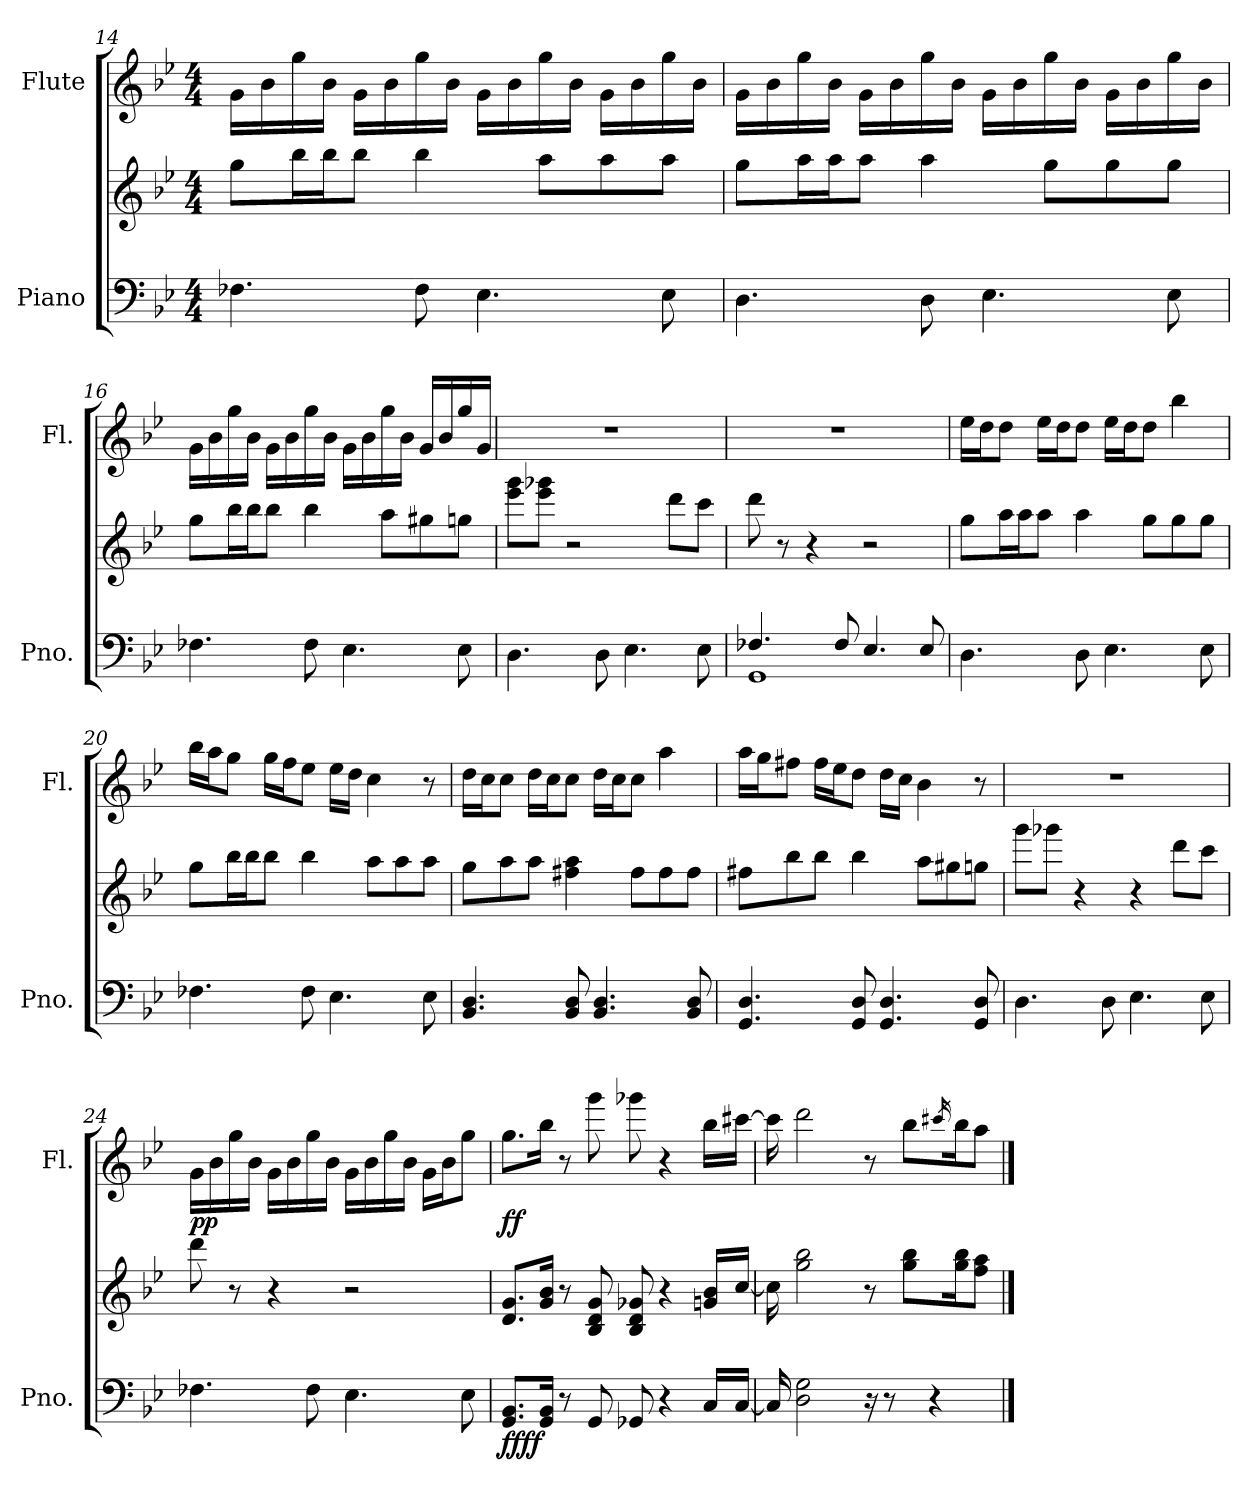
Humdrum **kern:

**kern	**kern	**dynam	**kern	**dynam
*part2	*part2	*part2	*part1	*part1
*staff3	*staff2	*staff2/3	*staff1	*staff1
*I"Piano	*	*	*I"Flute	*
*I'Pno.	*	*	*I'Fl.	*
*clefF4	*clefG2	*	*clefG2	*
*k[b-e-]	*k[b-e-]	*	*k[b-e-]	*
*B-:	*B-:	*	*B-:	*
*M4/4	*M4/4	*	*M4/4	*
=14	=14	=14	=14	=14
4.F-X\	8gg\L	.	16g\LL	.
.	.	.	16b-\	.
.	16bb-\L	.	16gg\	.
.	16bb-\J	.	16b-\JJ	.
.	8bb-\J	.	16g\LL	.
.	.	.	16b-\	.
8F-\	4bb-\	.	16gg\	.
.	.	.	16b-\JJ	.
4.E-\	.	.	16g\LL	.
.	.	.	16b-\	.
.	8aa\L	.	16gg\	.
.	.	.	16b-\JJ	.
.	8aa\	.	16g\LL	.
.	.	.	16b-\	.
8E-\	8aa\J	.	16gg\	.
.	.	.	16b-\JJ	.
!!LO:PB:g=z
=15	=15	=15	=15	=15
4.D\	8gg\L	.	16g\LL	.
.	.	.	16b-\	.
.	16aa\L	.	16gg\	.
.	16aa\J	.	16b-\JJ	.
.	8aa\J	.	16g\LL	.
.	.	.	16b-\	.
8D\	4aa\	.	16gg\	.
.	.	.	16b-\JJ	.
4.E-\	.	.	16g\LL	.
.	.	.	16b-\	.
.	8gg\L	.	16gg\	.
.	.	.	16b-\JJ	.
.	8gg\	.	16g\LL	.
.	.	.	16b-\	.
8E-\	8gg\J	.	16gg\	.
.	.	.	16b-\JJ	.
=16	=16	=16	=16	=16
4.F-X\	8gg\L	.	16g\LL	.
.	.	.	16b-\	.
.	16bb-\L	.	16gg\	.
.	16bb-\J	.	16b-\JJ	.
.	8bb-\J	.	16g\LL	.
.	.	.	16b-\	.
8F-\	4bb-\	.	16gg\	.
.	.	.	16b-\JJ	.
4.E-\	.	.	16g\LL	.
.	.	.	16b-\	.
.	8aa\L	.	16gg\	.
.	.	.	16b-\JJ	.
.	8gg#X\	.	16g/LL	.
.	.	.	16b-/	.
8E-\	8ggn\J	.	16gg/	.
.	.	.	16g/JJ	.
=17	=17	=17	=17	=17
4.D\	8eee-\ 8ggg\L	.	1r	.
.	8eee-\ 8ggg-X\J	.	.	.
.	2r	.	.	.
8D\	.	.	.	.
4.E-\	.	.	.	.
.	8ddd\L	.	.	.
8E-\	8ccc\J	.	.	.
!!LO:LB:g=z
=18	=18	=18	=18	=18
*^	*	*	*	*
4.F-X/	1GG	8ddd\	.	1r	.
.	.	8r	.	.	.
.	.	4r	.	.	.
8F-/	.	.	.	.	.
4.E-/	.	2r	.	.	.
8E-/	.	.	.	.	.
*v	*v	*	*	*	*
=19	=19	=19	=19	=19
4.D\	8gg\L	.	16ee-\LL	.
.	.	.	16dd\J	.
.	16aa\L	.	8dd\J	.
.	16aa\J	.	.	.
.	8aa\J	.	16ee-\LL	.
.	.	.	16dd\J	.
8D\	4aa\	.	8dd\J	.
4.E-\	.	.	16ee-\LL	.
.	.	.	16dd\J	.
.	8gg\L	.	8dd\J	.
.	8gg\	.	4bb-\	.
8E-\	8gg\J	.	.	.
=20	=20	=20	=20	=20
4.F-X\	8gg\L	.	16bb-\LL	.
.	.	.	16aa\J	.
.	16bb-\L	.	8gg\J	.
.	16bb-\J	.	.	.
.	8bb-\J	.	16gg\LL	.
.	.	.	16ff\J	.
8F-\	4bb-\	.	8ee-\J	.
4.E-\	.	.	16ee-\LL	.
.	.	.	16dd\JJ	.
.	8aa\L	.	4cc\	.
.	8aa\	.	.	.
8E-\	8aa\J	.	8r	.
!!LO:LB:g=z
=21	=21	=21	=21	=21
4.BB-/ 4.D/	8gg\L	.	16dd\LL	.
.	.	.	16cc\J	.
.	8aa\	.	8cc\J	.
.	8aa\J	.	16dd\LL	.
.	.	.	16cc\J	.
8BB-/ 8D/	4ff#X\ 4aa\	.	8cc\J	.
4.BB-/ 4.D/	.	.	16dd\LL	.
.	.	.	16cc\J	.
.	8ff#\L	.	8cc\J	.
.	8ff#\	.	4aa\	.
8BB-/ 8D/	8ff#\J	.	.	.
=22	=22	=22	=22	=22
4.GG/ 4.D/	8ff#X\L	.	16aa\LL	.
.	.	.	16gg\J	.
.	8bb-\	.	8ff#X\J	.
.	8bb-\J	.	16ff#\LL	.
.	.	.	16ee-\J	.
8GG/ 8D/	4bb-\	.	8dd\J	.
4.GG/ 4.D/	.	.	16dd\LL	.
.	.	.	16cc\JJ	.
.	8aa\L	.	4b-\	.
.	8gg#X\	.	.	.
8GG/ 8D/	8ggn\J	.	8r	.
=23	=23	=23	=23	=23
4.D\	8ggg\L	.	1r	.
.	8ggg-X\J	.	.	.
.	4r	.	.	.
8D\	.	.	.	.
4.E-\	4r	.	.	.
.	8ddd\L	.	.	.
8E-\	8ccc\J	.	.	.
!!LO:LB:g=z
=24	=24	=24	=24	=24
!	!	!	!	!LO:DY:b
4.F-X\	8ddd\	.	16g\LL	pp
.	.	.	16b-\	.
.	8r	.	16gg\	.
.	.	.	16b-\JJ	.
.	4r	.	16g\LL	.
.	.	.	16b-\	.
8F-\	.	.	16gg\	.
.	.	.	16b-\JJ	.
4.E-\	2r	.	16g\LL	.
.	.	.	16b-\	.
.	.	.	16gg\	.
.	.	.	16b-\JJ	.
.	.	.	16g\LL	.
.	.	.	16b-\J	.
8E-\	.	.	8gg\J	.
=25	=25	=25	=25	=25
!	!	!LO:DY:b=2	!	!
!	!	!LO:DY:n=1:b	!	!LO:DY:b
8.GG/ 8.BB-/L	8.d/ 8.g/L	ff ff	8.gg\L	ff
16GG/ 16BB-/Jk	16g/ 16b-/Jk	.	16bb-\Jk	.
8r	8r	.	8r	.
8GG/	8B-/ 8d/ 8g/	.	8ggg\	.
8GG-X/	8B-/ 8d/ 8g-X/	.	8ggg-X\	.
4r	4r	.	4r	.
16C/LL	16gn/ 16b-/LL	.	16bb-\LL	.
[16C/JJ	[16cc/JJ	.	[16ccc#X\JJ	.
=26	=26	=26	=26	=26
16C/]	16cc\]	.	16ccc#\]	.
2D\ 2G\	2gg\ 2bb-\	.	2ddd\	.
16r	8r	.	8r	.
8r	.	.	.	.
.	8gg\ 8bb-\L	.	8bb-\L	.
4r	.	.	.	.
.	.	.	16qccc#/	.
.	16gg\ 16bb-\K	.	16bb-\K	.
.	8ff\ 8aa\J	.	8aa\J	.
==	==	==	==	==
*-	*-	*-	*-	*-
